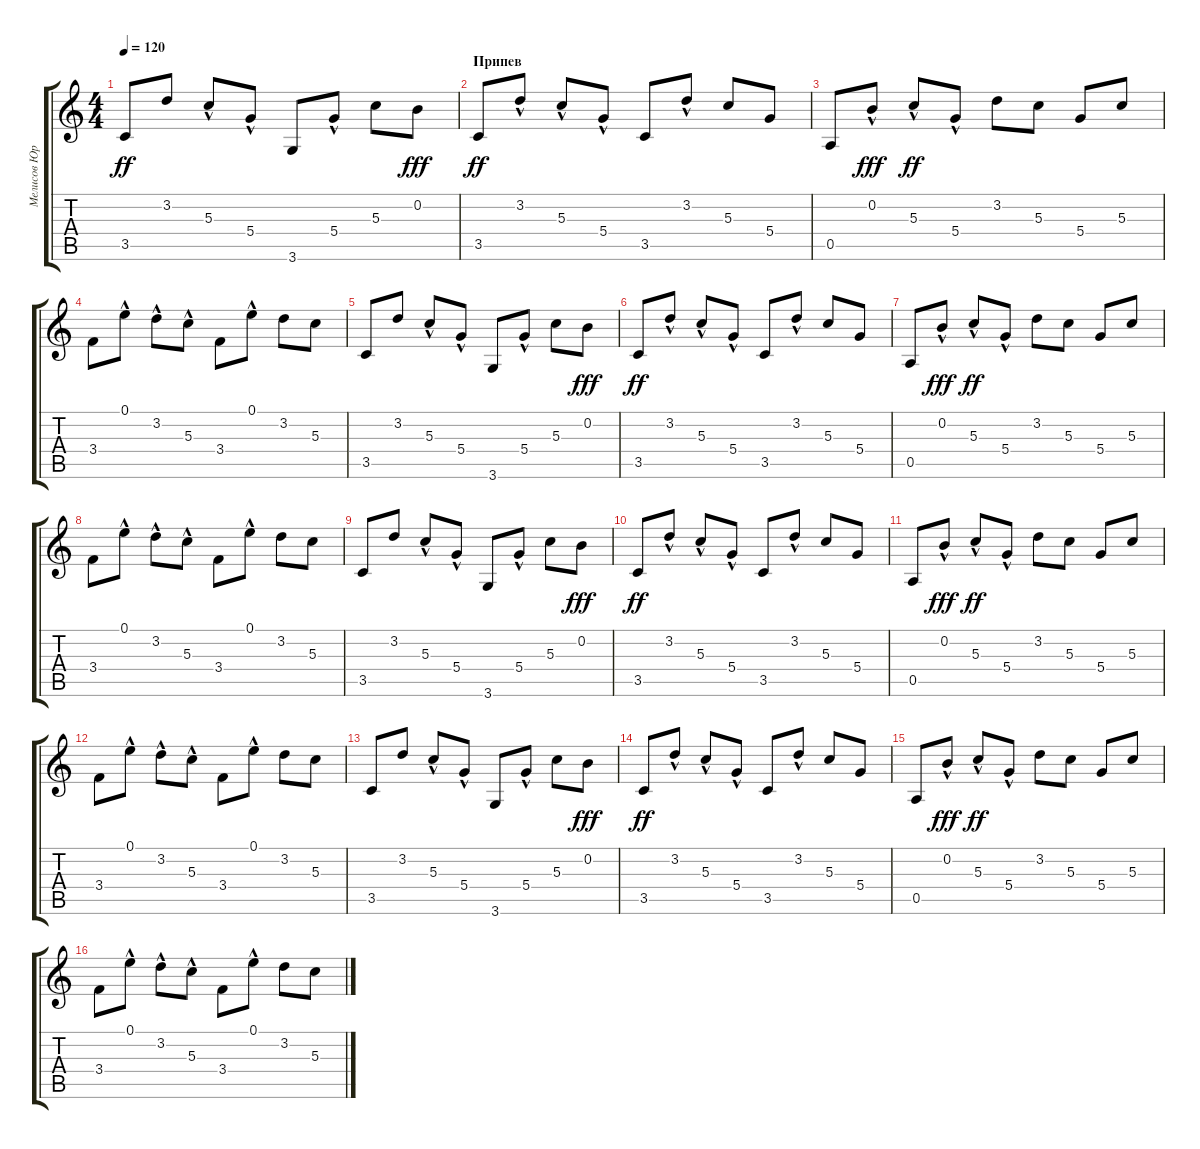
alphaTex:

\track ("Мелисов Юрий" "Мелисов Юр") {instrument acousticguitarsteel}
\staff {score tabs}
\tuning (E4 B3 G3 D3 A2 E2) {hide}
\ts (4 4)
\tempo 120
\clef g2
\ks c
3.5.8{dy ff} 3.2.8 5.3{hac}.8 5.4{hac}.8 3.6.8 5.4{hac}.8 5.3.8 0.2.8{dy fff} |
\section ("" "Припев")
3.5.8{dy ff} 3.2{hac}.8 5.3{hac}.8 5.4{hac}.8 3.5.8 3.2{hac}.8 5.3.8 5.4.8 |
0.5.8 0.2{hac}.8{dy fff} 5.3{hac}.8{dy ff} 5.4{hac}.8 3.2.8 5.3.8 5.4.8 5.3.8 |
3.4.8 0.1{hac}.8 3.2{hac}.8 5.3{hac}.8 3.4.8 0.1{hac}.8 3.2.8 5.3.8 |
3.5.8 3.2.8 5.3{hac}.8 5.4{hac}.8 3.6.8 5.4{hac}.8 5.3.8 0.2.8{dy fff} |
3.5.8{dy ff} 3.2{hac}.8 5.3{hac}.8 5.4{hac}.8 3.5.8 3.2{hac}.8 5.3.8 5.4.8 |
0.5.8 0.2{hac}.8{dy fff} 5.3{hac}.8{dy ff} 5.4{hac}.8 3.2.8 5.3.8 5.4.8 5.3.8 |
3.4.8 0.1{hac}.8 3.2{hac}.8 5.3{hac}.8 3.4.8 0.1{hac}.8 3.2.8 5.3.8 |
3.5.8 3.2.8 5.3{hac}.8 5.4{hac}.8 3.6.8 5.4{hac}.8 5.3.8 0.2.8{dy fff} |
3.5.8{dy ff} 3.2{hac}.8 5.3{hac}.8 5.4{hac}.8 3.5.8 3.2{hac}.8 5.3.8 5.4.8 |
0.5.8 0.2{hac}.8{dy fff} 5.3{hac}.8{dy ff} 5.4{hac}.8 3.2.8 5.3.8 5.4.8 5.3.8 |
3.4.8 0.1{hac}.8 3.2{hac}.8 5.3{hac}.8 3.4.8 0.1{hac}.8 3.2.8 5.3.8 |
3.5.8 3.2.8 5.3{hac}.8 5.4{hac}.8 3.6.8 5.4{hac}.8 5.3.8 0.2.8{dy fff} |
3.5.8{dy ff} 3.2{hac}.8 5.3{hac}.8 5.4{hac}.8 3.5.8 3.2{hac}.8 5.3.8 5.4.8 |
0.5.8 0.2{hac}.8{dy fff} 5.3{hac}.8{dy ff} 5.4{hac}.8 3.2.8 5.3.8 5.4.8 5.3.8 |
3.4.8 0.1{hac}.8 3.2{hac}.8 5.3{hac}.8 3.4.8 0.1{hac}.8 3.2.8 5.3.8
